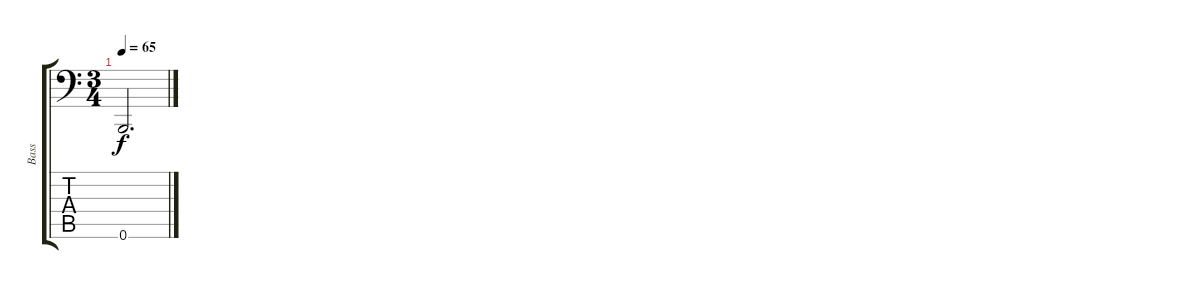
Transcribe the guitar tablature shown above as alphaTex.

\track ("Bass" "Bass") {instrument electricbassfinger}
\staff {score tabs}
\tuning (Db3 Ab2 E2 B1 Gb1 B0) {hide}
\ts (3 4)
\tempo 65
\clef f4
\ks c
0.6{t}.2{d dy f}
